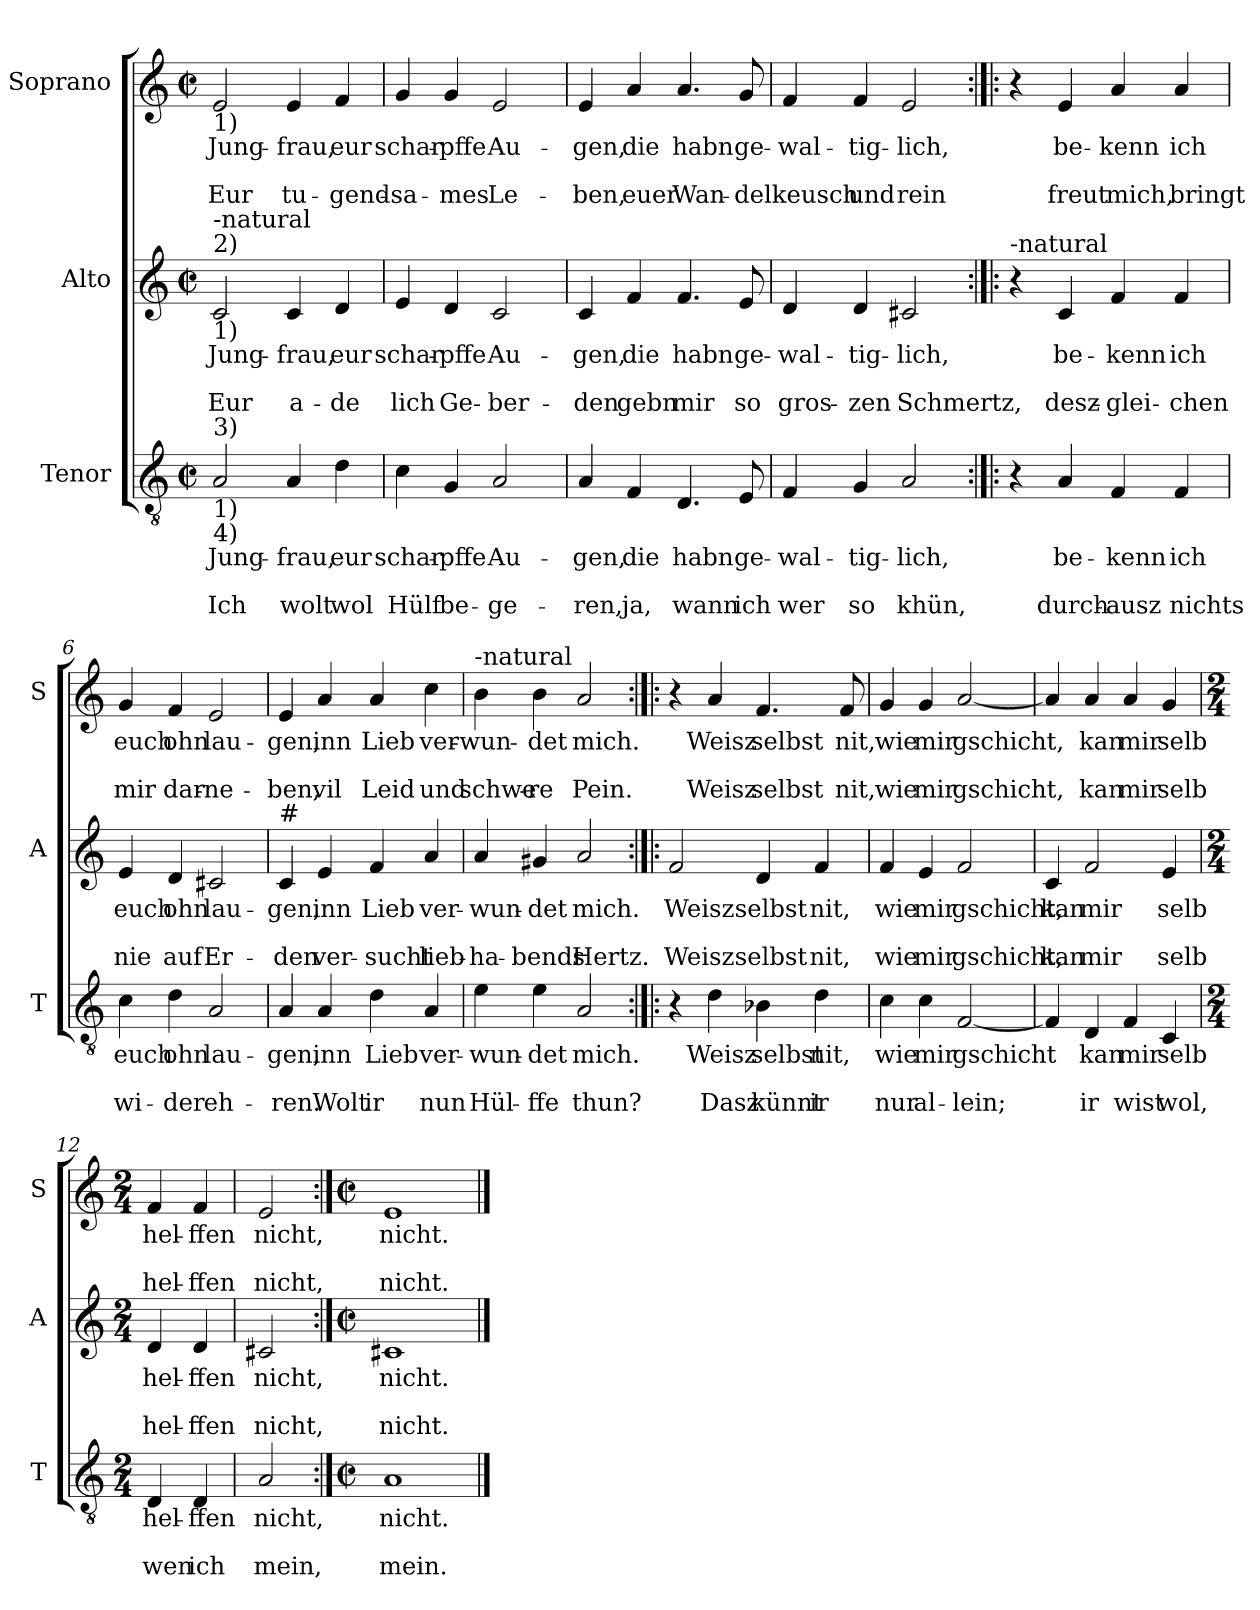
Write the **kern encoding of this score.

**kern	**text	**text	**text	**kern	**text	**text	**text	**kern	**text	**text	**text
*part3	*part3	*part3	*part3	*part2	*part2	*part2	*part2	*part1	*part1	*part1	*part1
*staff3	*staff3	*staff3	*staff3	*staff2	*staff2	*staff2	*staff2	*staff1	*staff1	*staff1	*staff1
*I"Tenor	*	*	*	*I"Alto	*	*	*	*I"Soprano	*	*	*
*I'T	*	*	*	*I'A	*	*	*	*I'S	*	*	*
*clefGv2	*	*	*	*clefG2	*	*	*	*clefG2	*	*	*
*k[]	*	*	*	*k[]	*	*	*	*k[]	*	*	*
*C:	*	*	*	*C:	*	*	*	*C:	*	*	*
*M2/2	*	*	*	*M2/2	*	*	*	*M2/2	*	*	*
*met(c|)	*	*	*	*met(c|)	*	*	*	*met(c|)	*	*	*
=1	=1	=1	=1	=1	=1	=1	=1	=1	=1	=1	=1
!	!	!	!	!	!	!	!	!LO:TX:b:t=1)	!	!	!
!	!	!	!	!LO:TX:a:t=2)	!	!	!	!	!	!	!
!	!	!	!	!LO:TX:b:t=1)	!	!	!	!	!	!	!
!	!	!	!	!LO:TX:a:t=-natural	!	!	!	!	!	!	!
!LO:TX:a:t=3)	!	!	!	!	!	!	!	!	!	!	!
!LO:TX:b:t=1)	!	!	!	!	!	!	!	!	!	!	!
!LO:TX:b:t=4)	!	!	!	!	!	!	!	!	!	!	!
!	!LO:LY:b	!	!LO:LY:b	!	!LO:LY:b	!	!LO:LY:b	!	!LO:LY:b	!	!LO:LY:b
2A/	Jung-	.	Ich	2c/	Jung-	.	Eur	2e/	Jung-	.	Eur
!	!LO:LY:b	!	!LO:LY:b	!	!LO:LY:b	!	!LO:LY:b	!	!LO:LY:b	!	!LO:LY:b
4A/	-frau,	.	wolt	4c/	-frau,	.	a-	4e/	-frau,	.	tu-
!	!LO:LY:b	!	!LO:LY:b	!	!LO:LY:b	!	!LO:LY:b	!	!LO:LY:b	!	!LO:LY:b
4d\	eur	.	wol	4d/	eur	.	-de	4f/	eur	.	-gend-
=2	=2	=2	=2	=2	=2	=2	=2	=2	=2	=2	=2
!	!LO:LY:b	!	!LO:LY:b	!	!LO:LY:b	!	!LO:LY:b	!	!LO:LY:b	!	!LO:LY:b
4c\	schar-	.	Hülf	4e/	schar-	.	lich	4g/	schar-	.	-sa-
!	!LO:LY:b	!	!LO:LY:b	!	!LO:LY:b	!	!LO:LY:b	!	!LO:LY:b	!	!LO:LY:b
4G/	-pffe	.	be-	4d/	-pffe	.	Ge-	4g/	-pffe	.	-mes
!	!LO:LY:b	!	!LO:LY:b	!	!LO:LY:b	!	!LO:LY:b	!	!LO:LY:b	!	!LO:LY:b
2A/	Au-	.	-ge-	2c/	Au-	.	-ber-	2e/	Au-	.	Le-
=3	=3	=3	=3	=3	=3	=3	=3	=3	=3	=3	=3
!	!LO:LY:b	!	!LO:LY:b	!	!LO:LY:b	!	!LO:LY:b	!	!LO:LY:b	!	!LO:LY:b
4A/	-gen,	.	-ren,	4c/	-gen,	.	-den	4e/	-gen,	.	-ben,
!	!LO:LY:b	!	!LO:LY:b	!	!LO:LY:b	!	!LO:LY:b	!	!LO:LY:b	!	!LO:LY:b
4F/	die	.	ja,	4f/	die	.	gebn	4a/	die	.	euer
!	!LO:LY:b	!	!LO:LY:b	!	!LO:LY:b	!	!LO:LY:b	!	!LO:LY:b	!	!LO:LY:b
4.D/	habn	.	wann	4.f/	habn	.	mir	4.a/	habn	.	Wan-
!	!LO:LY:b	!	!LO:LY:b	!	!LO:LY:b	!	!LO:LY:b	!	!LO:LY:b	!	!LO:LY:b
8E/	ge-	.	ich	8e/	ge-	.	so	8g/	ge-	.	-del
=4	=4	=4	=4	=4	=4	=4	=4	=4	=4	=4	=4
!	!LO:LY:b	!	!LO:LY:b	!	!LO:LY:b	!	!LO:LY:b	!	!LO:LY:b	!	!LO:LY:b
4F/	-wal-	.	wer	4d/	-wal-	.	gros-	4f/	-wal-	.	keusch
!	!LO:LY:b	!	!LO:LY:b	!	!LO:LY:b	!	!LO:LY:b	!	!LO:LY:b	!	!LO:LY:b
4G/	-tig-	.	so	4d/	-tig-	.	-zen	4f/	-tig-	.	und
!	!LO:LY:b	!	!LO:LY:b	!	!LO:LY:b	!	!LO:LY:b	!	!LO:LY:b	!	!LO:LY:b
2A/	-lich,	.	khün,	2c#X/	-lich,	.	Schmertz,	2e/	-lich,	.	rein
!!LO:LB:g=z
=5:|!|:	=5:|!|:	=5:|!|:	=5:|!|:	=5:|!|:	=5:|!|:	=5:|!|:	=5:|!|:	=5:|!|:	=5:|!|:	=5:|!|:	=5:|!|:
!	!	!	!	!LO:TX:a:t=-natural	!	!	!	!	!	!	!
4r	.	.	.	4r	.	.	.	4r	.	.	.
!	!LO:LY:b	!	!LO:LY:b	!	!LO:LY:b	!	!LO:LY:b	!	!LO:LY:b	!	!LO:LY:b
4A/	be-	.	durch-	4c/	be-	.	desz-	4e/	be-	.	freut
!	!LO:LY:b	!	!LO:LY:b	!	!LO:LY:b	!	!LO:LY:b	!	!LO:LY:b	!	!LO:LY:b
4F/	-kenn	.	-ausz	4f/	-kenn	.	-glei-	4a/	-kenn	.	mich,
!	!LO:LY:b	!	!LO:LY:b	!	!LO:LY:b	!	!LO:LY:b	!	!LO:LY:b	!	!LO:LY:b
4F/	ich	.	nichts	4f/	ich	.	-chen	4a/	ich	.	bringt
=6	=6	=6	=6	=6	=6	=6	=6	=6	=6	=6	=6
!	!LO:LY:b	!	!LO:LY:b	!	!LO:LY:b	!	!LO:LY:b	!	!LO:LY:b	!	!LO:LY:b
4c\	euch	.	wi-	4e/	euch	.	nie	4g/	euch	.	mir
!	!LO:LY:b	!	!LO:LY:b	!	!LO:LY:b	!	!LO:LY:b	!	!LO:LY:b	!	!LO:LY:b
4d\	ohn	.	-der	4d/	ohn	.	auf	4f/	ohn	.	dar-
!	!LO:LY:b	!	!LO:LY:b	!	!LO:LY:b	!	!LO:LY:b	!	!LO:LY:b	!	!LO:LY:b
2A/	lau-	.	eh-	2c#X/	lau-	.	Er-	2e/	lau-	.	-ne-
=7	=7	=7	=7	=7	=7	=7	=7	=7	=7	=7	=7
!	!	!	!	!LO:TX:a:t=#	!	!	!	!	!	!	!
!	!LO:LY:b	!	!LO:LY:b	!	!LO:LY:b	!	!LO:LY:b	!	!LO:LY:b	!	!LO:LY:b
4A/	-gen,	.	-ren.	4c/	-gen,	.	-den	4e/	-gen,	.	-ben,
!	!LO:LY:b	!	!LO:LY:b	!	!LO:LY:b	!	!LO:LY:b	!	!LO:LY:b	!	!LO:LY:b
4A/	inn	.	Wolt	4e/	inn	.	ver-	4a/	inn	.	vil
!	!LO:LY:b	!	!LO:LY:b	!	!LO:LY:b	!	!LO:LY:b	!	!LO:LY:b	!	!LO:LY:b
4d\	Lieb	.	ir	4f/	Lieb	.	-sucht	4a/	Lieb	.	Leid
!	!LO:LY:b	!	!LO:LY:b	!	!LO:LY:b	!	!LO:LY:b	!	!LO:LY:b	!	!LO:LY:b
4A/	ver-	.	nun	4a/	ver-	.	lieb-	4cc\	ver-	.	und
=8	=8	=8	=8	=8	=8	=8	=8	=8	=8	=8	=8
!	!	!	!	!	!	!	!	!LO:TX:a:t=-natural	!	!	!
!	!LO:LY:b	!	!LO:LY:b	!	!LO:LY:b	!	!LO:LY:b	!	!LO:LY:b	!	!LO:LY:b
4e\	-wun-	.	Hül-	4a/	-wun-	.	-ha-	4b\	-wun-	.	schwe-
!	!LO:LY:b	!	!LO:LY:b	!	!LO:LY:b	!	!LO:LY:b	!	!LO:LY:b	!	!LO:LY:b
4e\	-det	.	-ffe	4g#X/	-det	.	-bends	4b\	-det	.	-re
!	!LO:LY:b	!	!LO:LY:b	!	!LO:LY:b	!	!LO:LY:b	!	!LO:LY:b	!	!LO:LY:b
2A/	mich.	.	thun?	2a/	mich.	.	Hertz.	2a/	mich.	.	Pein.
=9:|!|:	=9:|!|:	=9:|!|:	=9:|!|:	=9:|!|:	=9:|!|:	=9:|!|:	=9:|!|:	=9:|!|:	=9:|!|:	=9:|!|:	=9:|!|:
!	!	!	!	!	!LO:LY:b	!	!LO:LY:b	!	!	!	!
4r	.	.	.	2f/	Weisz	.	Weisz	4r	.	.	.
!	!LO:LY:b	!	!LO:LY:b	!	!	!	!	!	!LO:LY:b	!	!LO:LY:b
4d\	Weisz	.	Dasz	.	.	.	.	4a/	Weisz	.	Weisz
!	!LO:LY:b	!	!LO:LY:b	!	!LO:LY:b	!	!LO:LY:b	!	!LO:LY:b	!	!LO:LY:b
4B-X\	selbst	.	künnt	4d/	selbst	.	selbst	4.f/	selbst	.	selbst
!	!LO:LY:b	!	!LO:LY:b	!	!LO:LY:b	!	!LO:LY:b	!	!	!	!
4d\	nit,	.	ir	4f/	nit,	.	nit,	.	.	.	.
!	!	!	!	!	!	!	!	!	!LO:LY:b	!	!LO:LY:b
.	.	.	.	.	.	.	.	8f/	nit,	.	nit,
!!LO:PB:g=z
=10	=10	=10	=10	=10	=10	=10	=10	=10	=10	=10	=10
!	!LO:LY:b	!	!LO:LY:b	!	!LO:LY:b	!	!LO:LY:b	!	!LO:LY:b	!	!LO:LY:b
4c\	wie	.	nur	4f/	wie	.	wie	4g/	wie	.	wie
!	!LO:LY:b	!	!LO:LY:b	!	!LO:LY:b	!	!LO:LY:b	!	!LO:LY:b	!	!LO:LY:b
4c\	mir	.	al-	4e/	mir	.	mir	4g/	mir	.	mir
!	!LO:LY:b	!	!LO:LY:b	!	!LO:LY:b	!	!LO:LY:b	!	!LO:LY:b	!	!LO:LY:b
[2F/	gschicht	.	-lein;	2f/	gschicht,	.	gschicht,	[2a/	gschicht,	.	gschicht,
=11	=11	=11	=11	=11	=11	=11	=11	=11	=11	=11	=11
!	!	!	!	!	!LO:LY:b	!	!LO:LY:b	!	!	!	!
4F/]	.	.	.	4c/	kan	.	kan	4a/]	.	.	.
!	!LO:LY:b	!	!LO:LY:b	!	!LO:LY:b	!	!LO:LY:b	!	!LO:LY:b	!	!LO:LY:b
4D/	kan	.	ir	2f/	mir	.	mir	4a/	kan	.	kan
!	!LO:LY:b	!	!LO:LY:b	!	!	!	!	!	!LO:LY:b	!	!LO:LY:b
4F/	mir	.	wist	.	.	.	.	4a/	mir	.	mir
!	!LO:LY:b	!	!LO:LY:b	!	!LO:LY:b	!	!LO:LY:b	!	!LO:LY:b	!	!LO:LY:b
4C/	selb	.	wol,	4e/	selb	.	selb	4g/	selb	.	selb
=12	=12	=12	=12	=12	=12	=12	=12	=12	=12	=12	=12
*M2/4	*	*	*	*M2/4	*	*	*	*M2/4	*	*	*
!	!LO:LY:b	!	!LO:LY:b	!	!LO:LY:b	!	!LO:LY:b	!	!LO:LY:b	!	!LO:LY:b
4D/	hel-	.	wen	4d/	hel-	.	hel-	4f/	hel-	.	hel-
!	!LO:LY:b	!	!LO:LY:b	!	!LO:LY:b	!	!LO:LY:b	!	!LO:LY:b	!	!LO:LY:b
4D/	-ffen	.	ich	4d/	-ffen	.	-ffen	4f/	-ffen	.	-ffen
=13	=13	=13	=13	=13	=13	=13	=13	=13	=13	=13	=13
!	!LO:LY:b	!	!LO:LY:b	!	!LO:LY:b	!	!LO:LY:b	!	!LO:LY:b	!	!LO:LY:b
2A/	nicht,	.	mein,	2c#X/	nicht,	.	nicht,	2e/	nicht,	.	nicht,
=14:|!	=14:|!	=14:|!	=14:|!	=14:|!	=14:|!	=14:|!	=14:|!	=14:|!	=14:|!	=14:|!	=14:|!
*M2/2	*	*	*	*M2/2	*	*	*	*M2/2	*	*	*
*met(c|)	*	*	*	*met(c|)	*	*	*	*met(c|)	*	*	*
!	!LO:LY:b	!	!LO:LY:b	!	!LO:LY:b	!	!LO:LY:b	!	!LO:LY:b	!	!LO:LY:b
1A	nicht.	.	mein.	1c#X	nicht.	.	nicht.	1e	nicht.	.	nicht.
==	==	==	==	==	==	==	==	==	==	==	==
*-	*-	*-	*-	*-	*-	*-	*-	*-	*-	*-	*-
